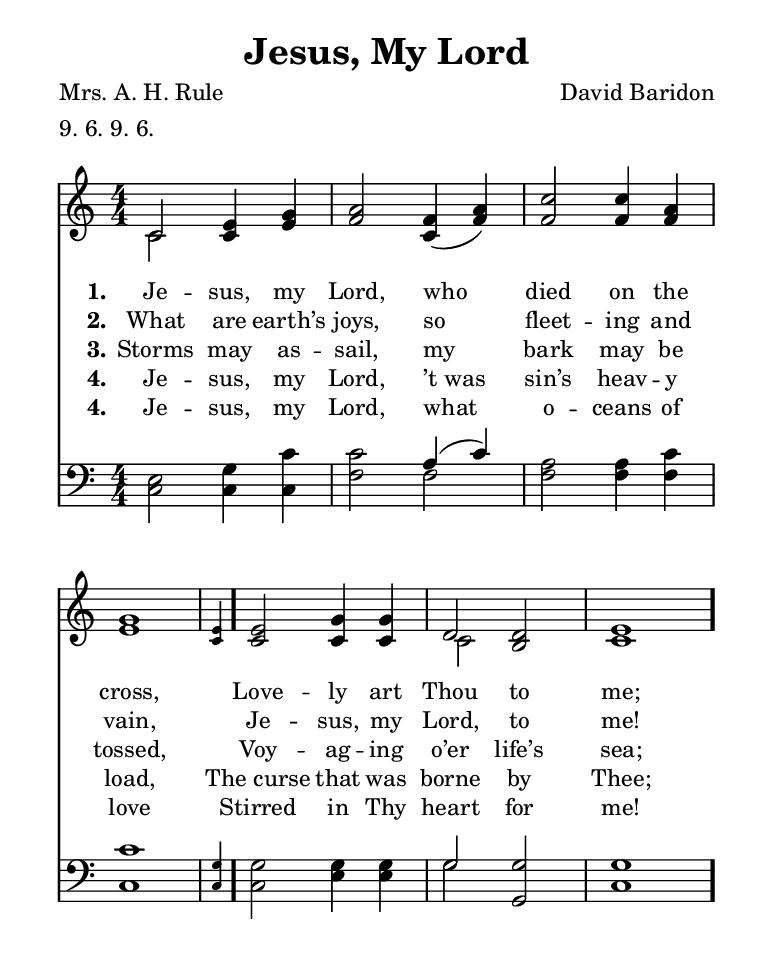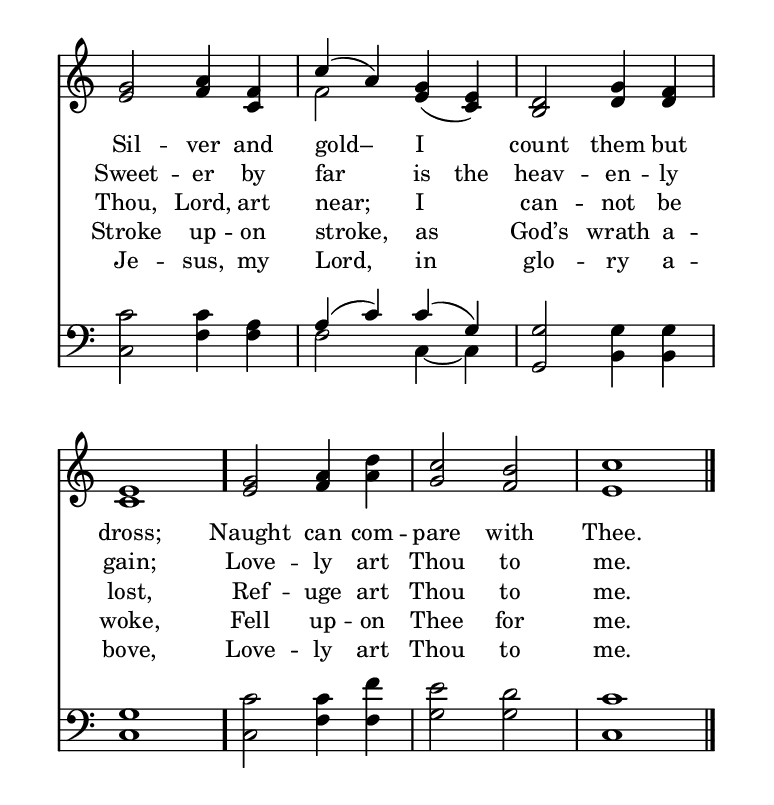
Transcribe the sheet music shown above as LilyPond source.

\include "common/global.ily"
\paper {
  \include "common/paper.ily"
  ragged-bottom = ##t
  systems-per-page = #(cond (is-eogsized 1) (#t #f))
}

\header{
  hymnnumber = "284"
  title = "Jesus, My Lord"
  tunename = ""
  meter = "9. 6. 9. 6."
  poet = "Mrs. A. H. Rule"
  composer = "David Baridon"
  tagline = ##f
}

global = {
  \include "common/overrides.ily"
  \override Staff.TimeSignature.style = #'numbered
  \time 4/4
  \override Score.MetronomeMark.transparent = ##t % hide all fermata changes too
  \tempo 4=120
  \key c \major
  \autoBeamOff
}

notesSoprano = {
\global
\relative c' {

  c2 e4 g | a2 f4( a) | c2 c4 a | g1 |
  \grace e4 e2 g4 g | d2 d | e1 | % TODO play grace note in MIDI only for verse 4
  g2 a4 f | c'( a) g( e) | d2 g4 f | e1 |
  g2 a4 d | c2 b | c1 |

  \bar "|."

}
}

notesAlto = {
\global
\relative e' {

  c2 c4 e | f2 c4( f) | f2 f4 f | e1 |
  \grace c4 c2 c4 c c2 b | c1 |
  e2 f4 c | f2 e4( c) | b2 d4 d | c1 |
  e2 f4 a | g2 f | e1 |

}
}

notesTenor = {
\global
\relative a {

  e2 g4 c | c2 a4( c) | a2 a4 c | c1 |
  \grace g4 g2 g4 g | g2 g | g1 |
  c2 c4 a | a( c) c( g) | g2 g4 g | g1 |
  c2 c4 f | e2 d | c1 |

}
}

notesBass = {
\global
\relative f {

  c2 c4 c | f2 f | f2 f4 f | c1 |
  \grace c4 c2 e4 e | g2 g, | c1 |
  c2 f4 f | f2 c4 ~ c4 | g2 b4 b | c1 |
  c2 f4 f | g2 g | c,1 |

}
}

wordsA = \lyricmode {
\set stanza = "1."

Je -- sus, my Lord, who died on the cross, \bar "."
Love -- ly art Thou to me; \bar "."
Sil -- ver and gold– I count them but dross; \bar "."
Naught can com -- pare with Thee. \bar "."

}

wordsB = \lyricmode {
\set stanza = "2."

What are earth’s joys, so fleet -- ing and vain,
Je -- sus, my Lord, to me!
Sweet -- er by far { \mon } is the { \moff } heav -- en -- ly gain;
Love -- ly art Thou to me.

}

wordsC = \lyricmode {
\set stanza = "3."

Storms may as -- sail, my bark may be tossed,
Voy -- ag -- ing o’er life’s sea;
Thou, Lord, art near; I can -- not be lost,
Ref -- uge art Thou to me.

}

wordsD = \lyricmode {
\set stanza = "4."

Je -- sus, my Lord, ’t_was sin’s heav -- y load,
The_curse that was borne by Thee;
Stroke up -- on stroke, as God’s wrath a -- woke,
Fell up -- on Thee for me.

}

wordsE = \lyricmode {
\set stanza = "4."

Je -- sus, my Lord, what o -- ceans of love
Stirred in Thy heart for me!
Je -- sus, my Lord, in glo -- ry a -- bove,
Love -- ly art Thou to me.

}

\score {
  \context ChoirStaff <<
    \context Staff = upper <<
      \set ChoirStaff.systemStartDelimiter = #'SystemStartBar
      \set ChoirStaff.printPartCombineTexts = ##f
      \partcombine #'(2 . 9) \notesSoprano \notesAlto
      \context NullVoice = sopranos { \voiceOne << \notesSoprano >> }
      \context NullVoice = altos { \voiceTwo << \notesAlto >> }
      \context Lyrics = one   \lyricsto sopranos \wordsA
      \context Lyrics = two   \lyricsto sopranos \wordsB
      \context Lyrics = three \lyricsto sopranos \wordsC
      \context Lyrics = four  \lyricsto sopranos \wordsD
      \context Lyrics = five  \lyricsto sopranos \wordsE
    >>
    \context Staff = men <<
      \clef bass
      \set ChoirStaff.printPartCombineTexts = ##f
      \partcombine #'(2 . 9) \notesTenor \notesBass
      \context NullVoice = tenors { \voiceOne << \notesTenor >> }
      \context NullVoice = basses { \voiceTwo << \notesBass >> }
    >>
  >>
  \layout {
    \include "common/layout.ily"
  }
  \midi{
    \include "common/midi.ily"
  }
}

\version "2.19.49"  % necessary for upgrading to future LilyPond versions.

% vi:set et ts=2 sw=2 ai nocindent syntax=lilypond:
